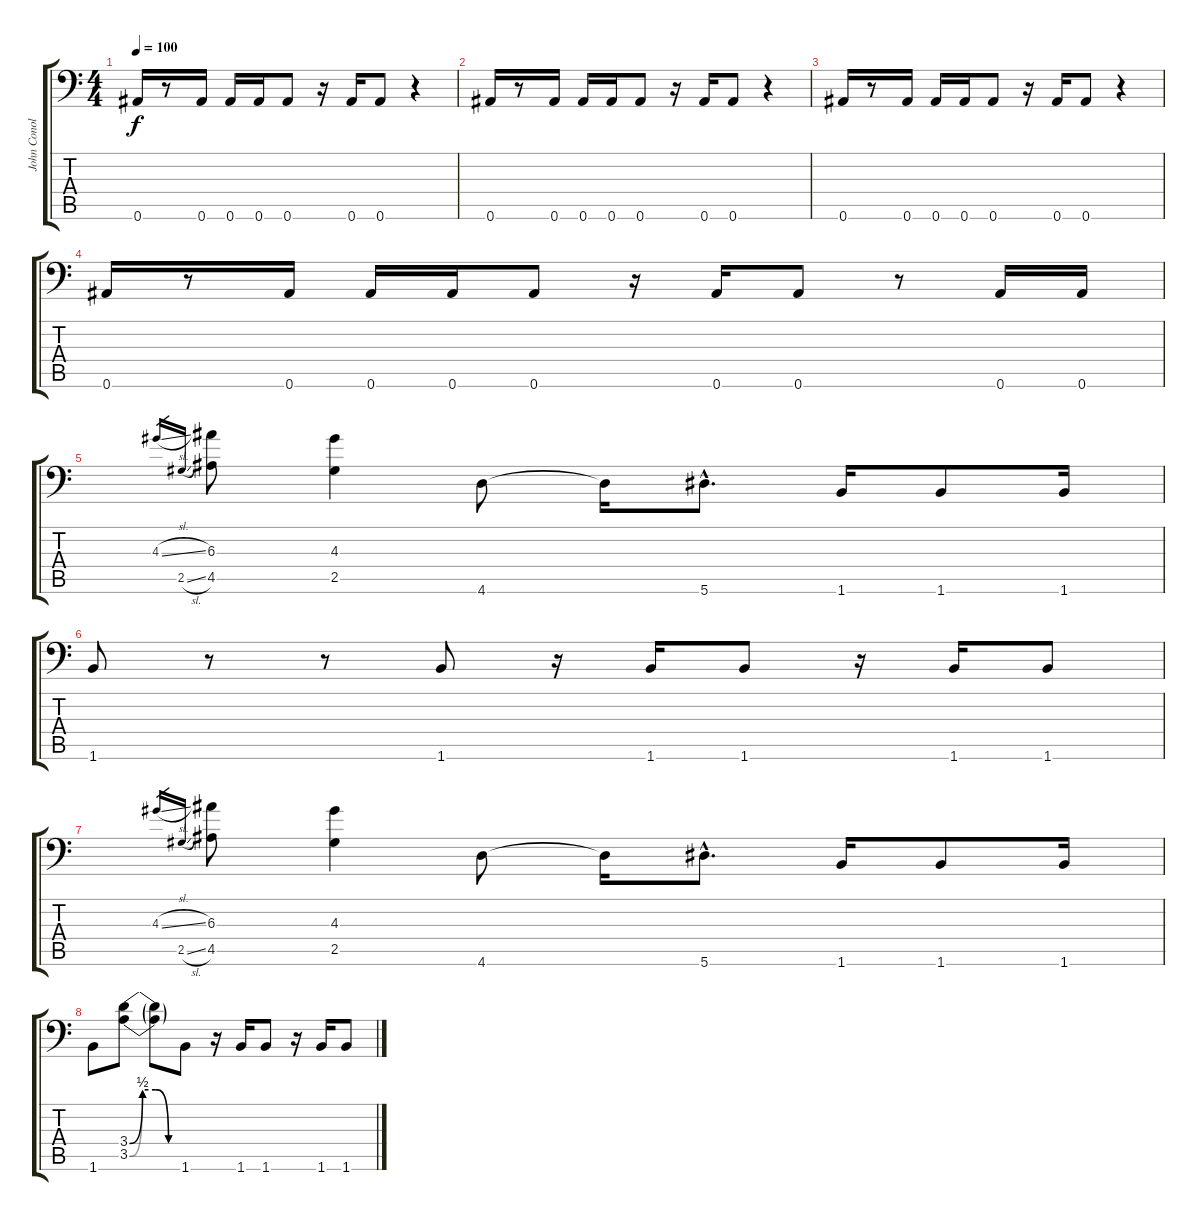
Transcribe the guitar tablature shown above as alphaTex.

\track ("John Conolly - Guitar" "John Conol") {instrument distortionguitar}
\staff {score tabs}
\tuning (Db4 Ab3 E3 B2 Gb2 Bb1) {hide}
\ts (4 4)
\tempo 100
\clef f4
\ks c
0.6.16{dy f volume 11 instrument distortionguitar} r.8 0.6.16 0.6.16 0.6.16 0.6.8 r.16 0.6.16 0.6.8 r.4 |
0.6.16{volume 11 instrument distortionguitar} r.8 0.6.16 0.6.16 0.6.16 0.6.8 r.16 0.6.16 0.6.8 r.4 |
0.6.16{volume 11 instrument distortionguitar} r.8 0.6.16 0.6.16 0.6.16 0.6.8 r.16 0.6.16 0.6.8 r.4 |
0.6.16{volume 11 instrument distortionguitar} r.8 0.6.16 0.6.16 0.6.16 0.6.8 r.16 0.6.16 0.6.8 r.8 0.6.16 0.6.16 |
4.3{sl}.16{gr} 2.5{sl}.16{gr} (6.3 4.5).8 (4.3 2.5).4 4.6.8 4.6{t}.16 5.6{hac}.8{d} 1.6.16 1.6.8 1.6.16 |
1.6.8 r.8 r.8 1.6.8 r.16 1.6.16 1.6.8 r.16 1.6.16 1.6.8 |
4.3{sl}.16{gr} 2.5{sl}.16{gr} (6.3 4.5).8 (4.3 2.5).4 4.6.8 4.6{t}.16 5.6{hac}.8{d} 1.6.16 1.6.8 1.6.16 |
1.6.8 (3.4{be (custom 0 0 15 2 30 2 45 0 60 0)} 3.5{be (custom 0 0 15 2 30 2 45 0 60 0)}).8 (3.4{t} 3.5{t}).8 1.6.8 r.16 1.6.16 1.6.8 r.16 1.6.16 1.6.8
